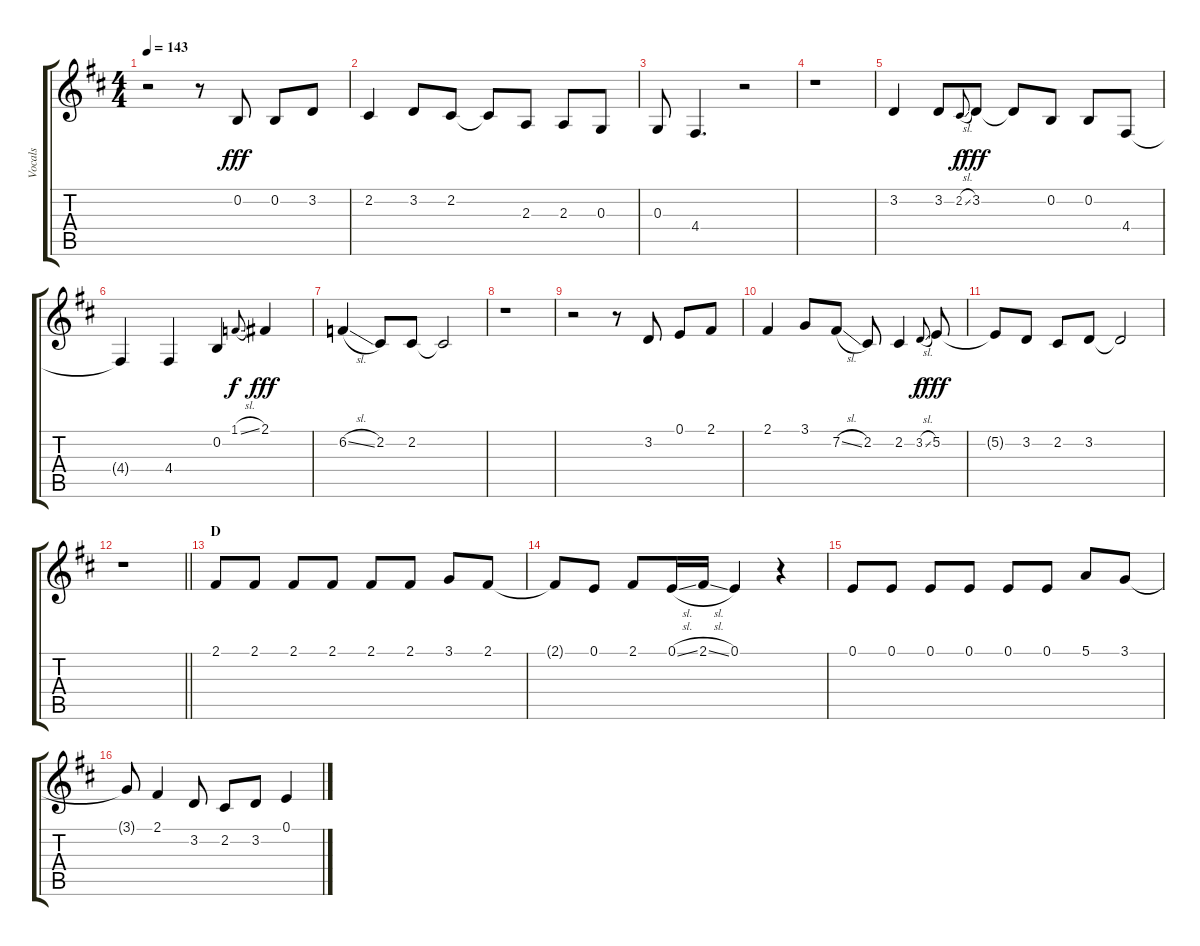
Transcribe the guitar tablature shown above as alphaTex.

\track ("Vocals" "Vocals") {instrument voiceoohs}
\staff {score tabs}
\tuning (E4 B3 G3 D3 A2 E2) {hide}
\ts (4 4)
\tempo 143
\clef g2
\ks d
r.2{dy fff} r.8 0.2.8 0.2.8 3.2.8 |
2.2.4 3.2.8 2.2.8 2.2{t}.8 2.3.8 2.3.8 0.3.8 |
0.3.8 4.4.4{d} r.2 |
r.1 |
3.2.4 3.2.8 2.2{sl}.8{gr onbeat dy f} 3.2.8{dy fff} 3.2{t}.8 0.2.8 0.2.8 4.4.8 |
4.4{t}.4 4.4.4 0.2.4 1.1{sl}.8{gr onbeat dy f} 2.1.4{dy fff} |
6.2{sl}.4 2.2.8 2.2.8 2.2{t}.2 |
r.1 |
r.2 r.8 3.2.8 0.1.8 2.1.8 |
2.1.4 3.1.8 7.2{sl}.8 2.2.8 2.2.4 3.2{sl}.8{gr onbeat dy f} 5.2.8{dy fff} |
5.2{t}.8 3.2.8 2.2.8 3.2.8 3.2{t}.2 |
\barLineRight lightlight
r.1 |
\section ("" "D")
2.1.8 2.1.8 2.1.8 2.1.8 2.1.8 2.1.8 3.1.8 2.1.8 |
2.1{t}.8 0.1.8 2.1.8 0.1{sl}.16 2.1{sl}.16 0.1.4 r.4 |
0.1.8 0.1.8 0.1.8 0.1.8 0.1.8 0.1.8 5.1.8 3.1.8 |
3.1{t}.8 2.1.4 3.2.8 2.2.8 3.2.8 0.1.4
